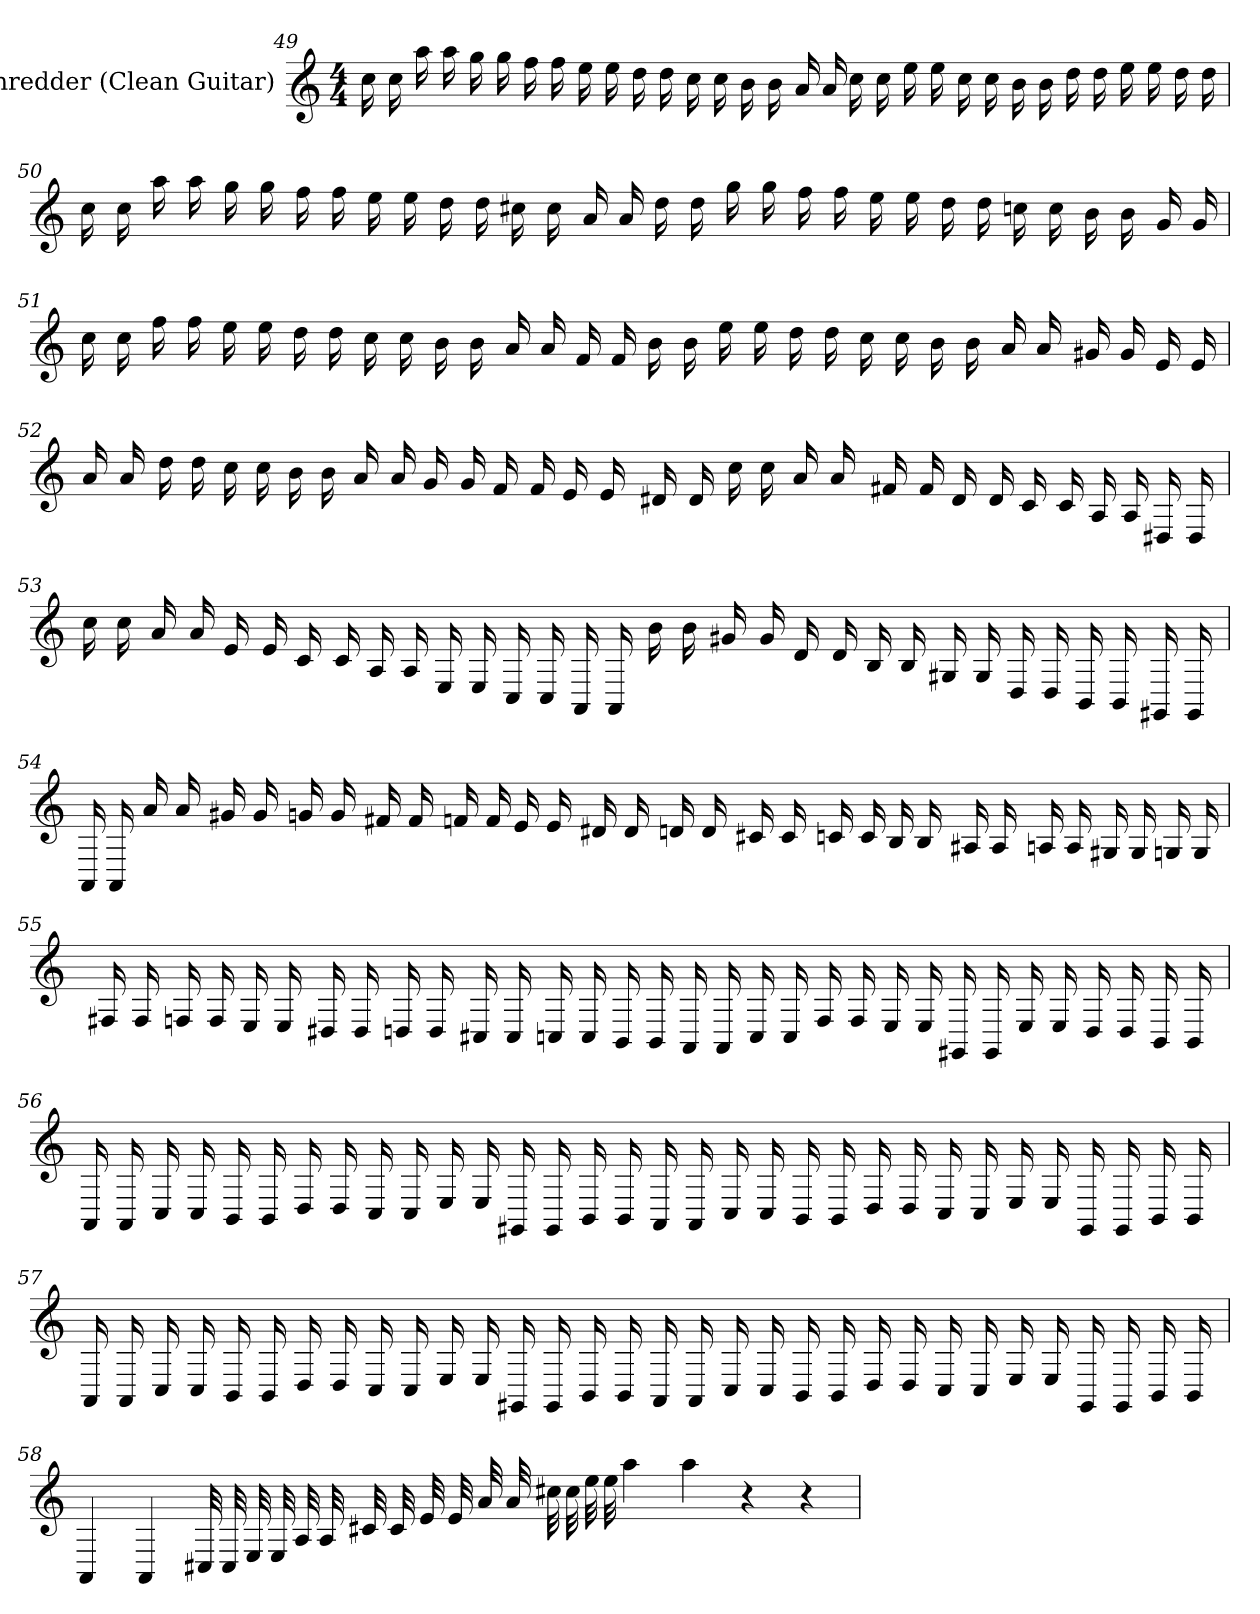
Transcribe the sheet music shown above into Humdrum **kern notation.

**kern
*part1
*staff1
*I"Shredder (Clean Guitar)
*
*k[]
*M4/4
=49
16cc
16cc
16aa
16aa
16gg
16gg
16ff
16ff
16ee
16ee
16dd
16dd
16cc
16cc
16b
16b
16a
16a
16cc
16cc
16ee
16ee
16cc
16cc
16b
16b
16dd
16dd
16ee
16ee
16dd
16dd
=50
16cc
16cc
16aa
16aa
16gg
16gg
16ff
16ff
16ee
16ee
16dd
16dd
16cc#
16cc#
16a
16a
16dd
16dd
16gg
16gg
16ff
16ff
16ee
16ee
16dd
16dd
16cc
16cc
16b
16b
16g
16g
=51
16cc
16cc
16ff
16ff
16ee
16ee
16dd
16dd
16cc
16cc
16b
16b
16a
16a
16f
16f
16b
16b
16ee
16ee
16dd
16dd
16cc
16cc
16b
16b
16a
16a
16g#
16g#
16e
16e
=52
16a
16a
16dd
16dd
16cc
16cc
16b
16b
16a
16a
16g
16g
16f
16f
16e
16e
16d#
16d#
16cc
16cc
16a
16a
16f#
16f#
16d#
16d#
16c
16c
16A
16A
16D#
16D#
=53
16cc
16cc
16a
16a
16e
16e
16c
16c
16A
16A
16E
16E
16C
16C
16AA
16AA
16b
16b
16g#
16g#
16d
16d
16B
16B
16G#
16G#
16D
16D
16BB
16BB
16GG#
16GG#
=54
16AA
16AA
16a
16a
16g#
16g#
16g
16g
16f#
16f#
16f
16f
16e
16e
16d#
16d#
16d
16d
16c#
16c#
16c
16c
16B
16B
16A#
16A#
16A
16A
16G#
16G#
16G
16G
=55
16F#
16F#
16F
16F
16E
16E
16D#
16D#
16D
16D
16C#
16C#
16C
16C
16BB
16BB
16AA
16AA
16C
16C
16F
16F
16E
16E
16GG#
16GG#
16E
16E
16D
16D
16BB
16BB
=56
16AA
16AA
16C
16C
16BB
16BB
16D
16D
16C
16C
16E
16E
16GG#
16GG#
16BB
16BB
16AA
16AA
16C
16C
16BB
16BB
16D
16D
16C
16C
16E
16E
16GG#
16GG#
16BB
16BB
=57
16AA
16AA
16C
16C
16BB
16BB
16D
16D
16C
16C
16E
16E
16GG#
16GG#
16BB
16BB
16AA
16AA
16C
16C
16BB
16BB
16D
16D
16C
16C
16E
16E
16GG#
16GG#
16BB
16BB
=58
4AA
4AA
32C#
32C#
32E
32E
32A
32A
32c#
32c#
32e
32e
32a
32a
32cc#
32cc#
32ee
32ee
4aa
4aa
4r
4r
=
*-
